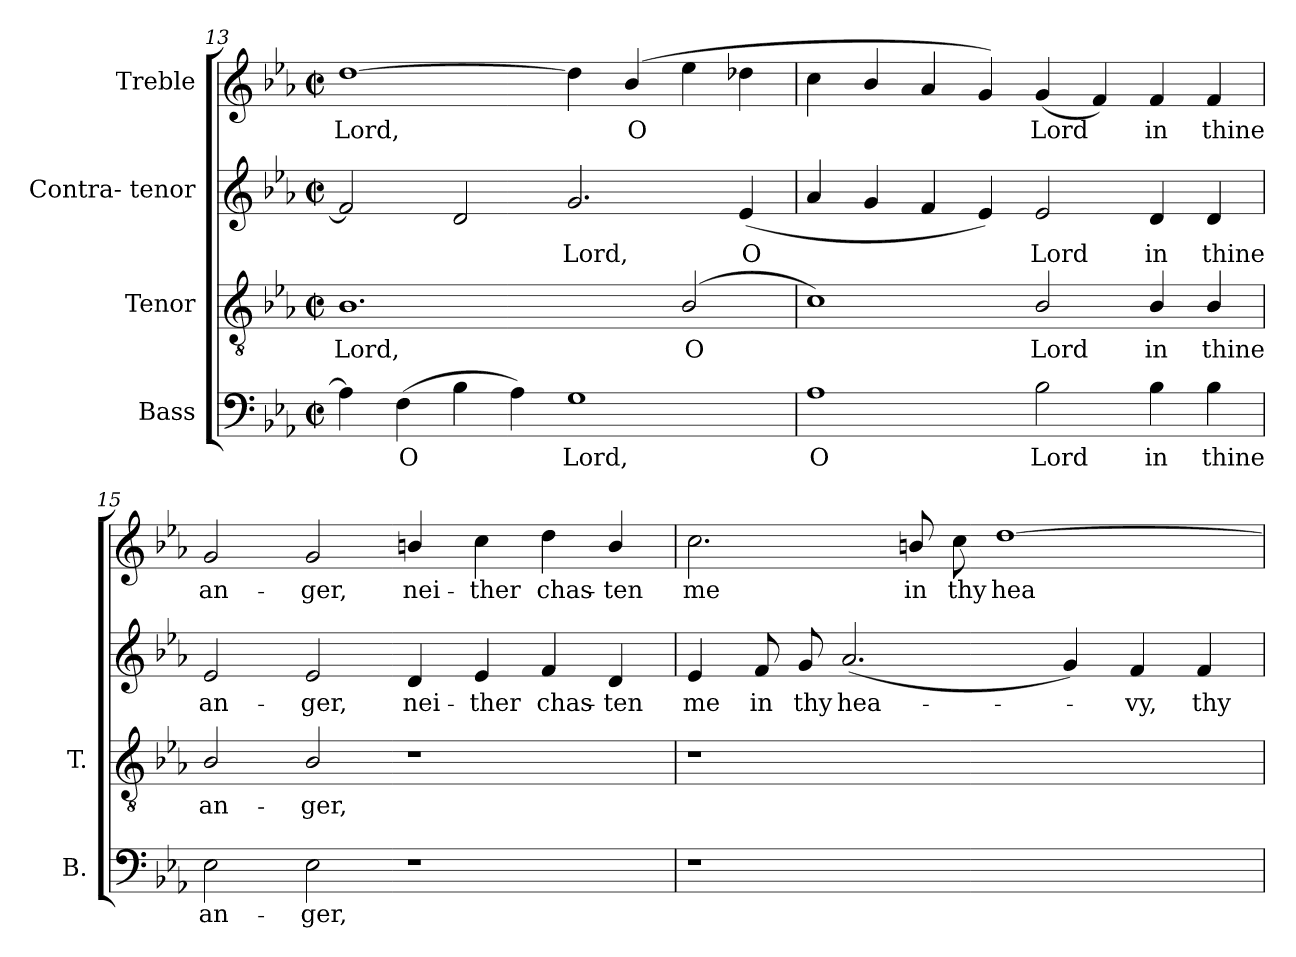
**kern	**text	**kern	**text	**kern	**text	**kern	**text
*part4	*part4	*part3	*part3	*part2	*part2	*part1	*part1
*staff4	*staff4	*staff3	*staff3	*staff2	*staff2	*staff1	*staff1
*I"Bass	*	*I"Tenor	*	*I"Contra- tenor	*	*I"Treble	*
*I'B.	*	*I'T.	*	*	*	*	*
!!LO:LB:g=z
*clefF4	*	*clefGv2	*	*clefG2	*	*clefG2	*
*	*	*ITrd7c12	*	*	*	*	*
*k[b-e-a-]	*	*k[b-e-a-]	*	*k[b-e-a-]	*	*k[b-e-a-]	*
*E-:	*	*E-:	*	*E-:	*	*E-:	*
*M2/2	*	*M2/2	*	*M2/2	*	*M2/2	*
*met(c|)	*	*met(c|)	*	*met(c|)	*	*met(c|)	*
=13	=13	=13	=13	=13	=13	=13	=13
!	!	!	!LO:LY:b:color=#000000	!	!	!	!
!	!	!	!	!	!	!	!LO:LY:b:color=#000000
4A-i\]	.	1.BB-i	Lord,	2fi/]	.	[1ddi	Lord,
!	!LO:LY:b:color=#000000	!	!	!	!	!	!
(4Fi\	O	.	.	.	.	.	.
4B-i\	.	.	.	2di/	.	.	.
4A-i\)	.	.	.	.	.	.	.
!	!LO:LY:b:color=#000000	!	!	!	!	!	!
!	!	!	!	!	!LO:LY:b:color=#000000	!	!
1Gi	Lord,	.	.	2.gi/	Lord,	4ddi\]	.
!	!	!	!	!	!	!	!LO:LY:b:color=#000000
.	.	.	.	.	.	(4b-i/	O
!	!	!	!LO:LY:b:color=#000000	!	!	!	!
.	.	(2BB-i/	O	.	.	4ee-i\	.
!	!	!	!	!	!LO:LY:b:color=#000000	!	!
.	.	.	.	(4e-i/	O	4dd-Xi\	.
=14	=14	=14	=14	=14	=14	=14	=14
!	!LO:LY:b:color=#000000	!	!	!	!	!	!
1A-i	O	1Ci)	.	4a-i/	.	4cci\	.
.	.	.	.	4gi/	.	4b-i/	.
.	.	.	.	4fi/	.	4a-i/	.
.	.	.	.	4e-i/)	.	4gi/)	.
!	!LO:LY:b:color=#000000	!	!	!	!	!	!
!	!	!	!LO:LY:b:color=#000000	!	!	!	!
!	!	!	!	!	!LO:LY:b:color=#000000	!	!
!	!	!	!	!	!	!	!LO:LY:b:color=#000000
2B-i\	Lord	2BB-i/	Lord	2e-i/	Lord	(4gi/	Lord
.	.	.	.	.	.	4fi/)	.
!	!LO:LY:b:color=#000000	!	!	!	!	!	!
!	!	!	!LO:LY:b:color=#000000	!	!	!	!
!	!	!	!	!	!LO:LY:b:color=#000000	!	!
!	!	!	!	!	!	!	!LO:LY:b:color=#000000
4B-i\	in	4BB-i/	in	4di/	in	4fi/	in
!	!LO:LY:b:color=#000000	!	!	!	!	!	!
!	!	!	!LO:LY:b:color=#000000	!	!	!	!
!	!	!	!	!	!LO:LY:b:color=#000000	!	!
!	!	!	!	!	!	!	!LO:LY:b:color=#000000
4B-i\	thine	4BB-i/	thine	4di/	thine	4fi/	thine
=15	=15	=15	=15	=15	=15	=15	=15
!	!LO:LY:b:color=#000000	!	!	!	!	!	!
!	!	!	!LO:LY:b:color=#000000	!	!	!	!
!	!	!	!	!	!LO:LY:b:color=#000000	!	!
!	!	!	!	!	!	!	!LO:LY:b:color=#000000
2E-i\	an-	2BB-i/	an-	2e-i/	an-	2gi/	an-
!	!LO:LY:b:color=#000000	!	!	!	!	!	!
!	!	!	!LO:LY:b:color=#000000	!	!	!	!
!	!	!	!	!	!LO:LY:b:color=#000000	!	!
!	!	!	!	!	!	!	!LO:LY:b:color=#000000
2E-i\	-ger,	2BB-i/	-ger,	2e-i/	-ger,	2gi/	-ger,
!	!	!	!	!	!LO:LY:b:color=#000000	!	!
!	!	!	!	!	!	!	!LO:LY:b:color=#000000
1r	.	1r	.	4di/	nei-	4bni/	nei-
!	!	!	!	!	!LO:LY:b:color=#000000	!	!
!	!	!	!	!	!	!	!LO:LY:b:color=#000000
.	.	.	.	4e-i/	-ther	4cci\	-ther
!	!	!	!	!	!LO:LY:b:color=#000000	!	!
!	!	!	!	!	!	!	!LO:LY:b:color=#000000
.	.	.	.	4fi/	chas-	4ddi\	chas-
!	!	!	!	!	!LO:LY:b:color=#000000	!	!
!	!	!	!	!	!	!	!LO:LY:b:color=#000000
.	.	.	.	4di/	-ten	4bi/	-ten
!!LO:LB:g=z
=16	=16	=16	=16	=16	=16	=16	=16
!LO:N:vis=1	!	!LO:N:vis=1	!	!	!	!	!
!	!	!	!	!	!LO:LY:b:color=#000000	!	!
!	!	!	!	!	!	!	!LO:LY:b:color=#000000
1r	.	1r	.	4e-i/	me	2.cci\	me
!	!	!	!	!	!LO:LY:b:color=#000000	!	!
.	.	.	.	8fi/	in	.	.
!	!	!	!	!	!LO:LY:b:color=#000000	!	!
.	.	.	.	8gi/	thy	.	.
!	!	!	!	!	!LO:LY:b:color=#000000	!	!
.	.	.	.	(2.a-i/	hea-	.	.
!	!	!	!	!	!	!	!LO:LY:b:color=#000000
.	.	.	.	.	.	8bni/	in
!	!	!	!	!	!	!	!LO:LY:b:color=#000000
.	.	.	.	.	.	8cci\	thy
!	!	!	!	!	!	!	!LO:LY:b:color=#000000
1ryy	.	1ryy	.	.	.	[1ddi	hea-
.	.	.	.	4gi/)	.	.	.
!	!	!	!	!	!LO:LY:b:color=#000000	!	!
.	.	.	.	4fi/	-vy,	.	.
!	!	!	!	!	!LO:LY:b:color=#000000	!	!
.	.	.	.	4fi/	thy	.	.
=	=	=	=	=	=	=	=
*-	*-	*-	*-	*-	*-	*-	*-
